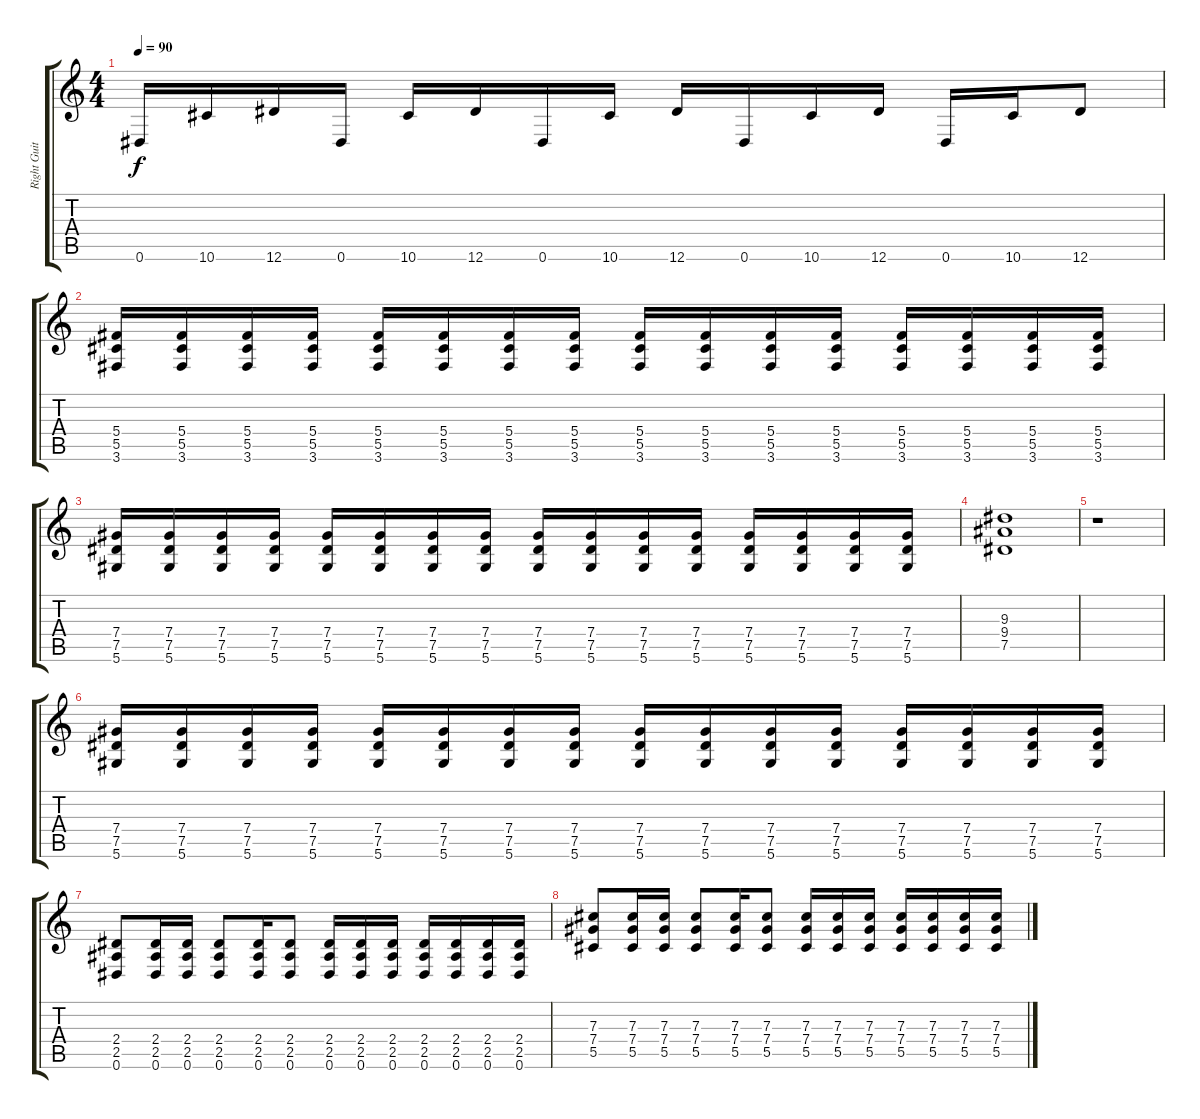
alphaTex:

\track ("Right Guitar" "Right Guit") {instrument distortionguitar}
\staff {score tabs}
\tuning (Eb4 Bb3 Gb3 Db3 Ab2 Eb2) {hide}
\ts (4 4)
\tempo 90
\clef g2
\ks c
0.6.16{dy f} 10.6.16 12.6.16 0.6.16 10.6.16 12.6.16 0.6.16 10.6.16 12.6.16 0.6.16 10.6.16 12.6.16 0.6.16 10.6.16 12.6.8 |
(5.4 5.5 3.6).16 (5.4 5.5 3.6).16 (5.4 5.5 3.6).16 (5.4 5.5 3.6).16 (5.4 5.5 3.6).16 (5.4 5.5 3.6).16 (5.4 5.5 3.6).16 (5.4 5.5 3.6).16 (5.4 5.5 3.6).16 (5.4 5.5 3.6).16 (5.4 5.5 3.6).16 (5.4 5.5 3.6).16 (5.4 5.5 3.6).16 (5.4 5.5 3.6).16 (5.4 5.5 3.6).16 (5.4 5.5 3.6).16 |
(7.4 7.5 5.6).16 (7.4 7.5 5.6).16 (7.4 7.5 5.6).16 (7.4 7.5 5.6).16 (7.4 7.5 5.6).16 (7.4 7.5 5.6).16 (7.4 7.5 5.6).16 (7.4 7.5 5.6).16 (7.4 7.5 5.6).16 (7.4 7.5 5.6).16 (7.4 7.5 5.6).16 (7.4 7.5 5.6).16 (7.4 7.5 5.6).16 (7.4 7.5 5.6).16 (7.4 7.5 5.6).16 (7.4 7.5 5.6).16 |
(9.3 9.4 7.5).1 |
r.1 |
(7.4 7.5 5.6).16 (7.4 7.5 5.6).16 (7.4 7.5 5.6).16 (7.4 7.5 5.6).16 (7.4 7.5 5.6).16 (7.4 7.5 5.6).16 (7.4 7.5 5.6).16 (7.4 7.5 5.6).16 (7.4 7.5 5.6).16 (7.4 7.5 5.6).16 (7.4 7.5 5.6).16 (7.4 7.5 5.6).16 (7.4 7.5 5.6).16 (7.4 7.5 5.6).16 (7.4 7.5 5.6).16 (7.4 7.5 5.6).16 |
(2.4 2.5 0.6).8 (2.4 2.5 0.6).16 (2.4 2.5 0.6).16 (2.4 2.5 0.6).8 (2.4 2.5 0.6).16 (2.4 2.5 0.6).8 (2.4 2.5 0.6).16 (2.4 2.5 0.6).16 (2.4 2.5 0.6).16 (2.4 2.5 0.6).16 (2.4 2.5 0.6).16 (2.4 2.5 0.6).16 (2.4 2.5 0.6).16 |
(7.3 7.4 5.5).8 (7.3 7.4 5.5).16 (7.3 7.4 5.5).16 (7.3 7.4 5.5).8 (7.3 7.4 5.5).16 (7.3 7.4 5.5).8 (7.3 7.4 5.5).16 (7.3 7.4 5.5).16 (7.3 7.4 5.5).16 (7.3 7.4 5.5).16 (7.3 7.4 5.5).16 (7.3 7.4 5.5).16 (7.3 7.4 5.5).16
